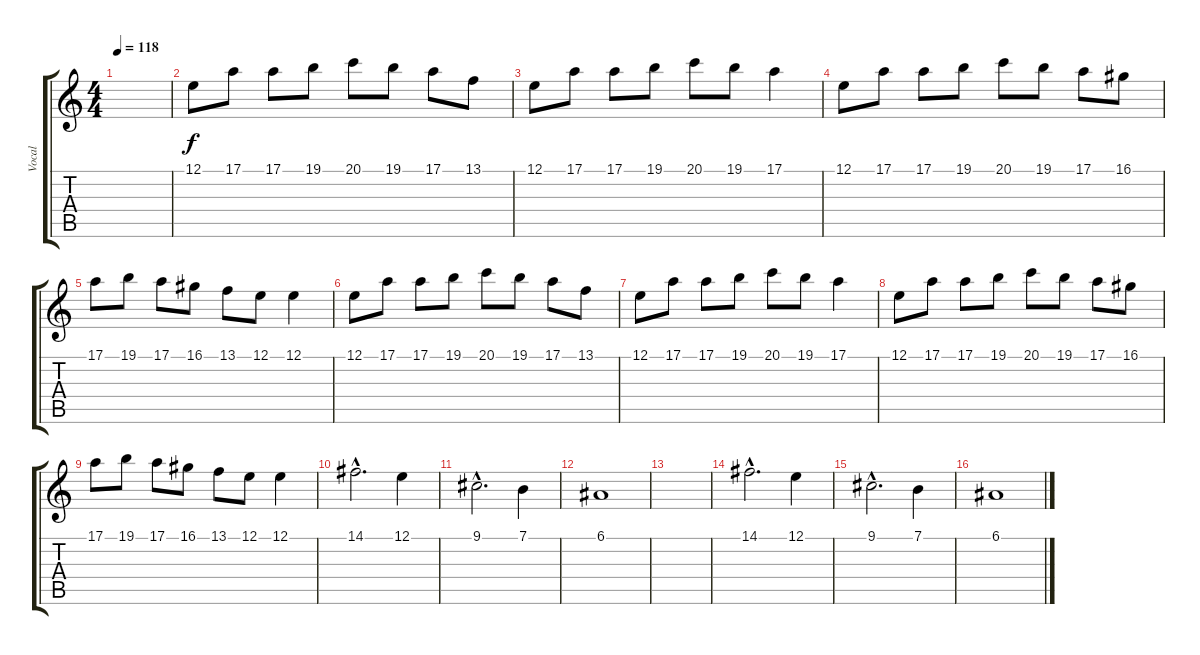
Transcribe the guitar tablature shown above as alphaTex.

\track ("Vocal" "Vocal") {instrument brasssection}
\staff {score tabs}
\tuning (E4 B3 G3 D3 A2 E2) {hide}
\ts (4 4)
\tempo 118
\clef g2
\ks c
|
12.1.8 17.1.8 17.1.8 19.1.8 20.1.8 19.1.8 17.1.8 13.1.8 |
12.1.8 17.1.8 17.1.8 19.1.8 20.1.8 19.1.8 17.1.4 |
12.1.8 17.1.8 17.1.8 19.1.8 20.1.8 19.1.8 17.1.8 16.1.8 |
17.1.8 19.1.8 17.1.8 16.1.8 13.1.8 12.1.8 12.1.4 |
12.1.8 17.1.8 17.1.8 19.1.8 20.1.8 19.1.8 17.1.8 13.1.8 |
12.1.8 17.1.8 17.1.8 19.1.8 20.1.8 19.1.8 17.1.4 |
12.1.8 17.1.8 17.1.8 19.1.8 20.1.8 19.1.8 17.1.8 16.1.8 |
17.1.8 19.1.8 17.1.8 16.1.8 13.1.8 12.1.8 12.1.4 |
14.1{hac}.2{d} 12.1.4 |
9.1{hac}.2{d} 7.1.4 |
6.1.1 |
|
14.1{hac}.2{d} 12.1.4 |
9.1{hac}.2{d} 7.1.4 |
6.1.1
